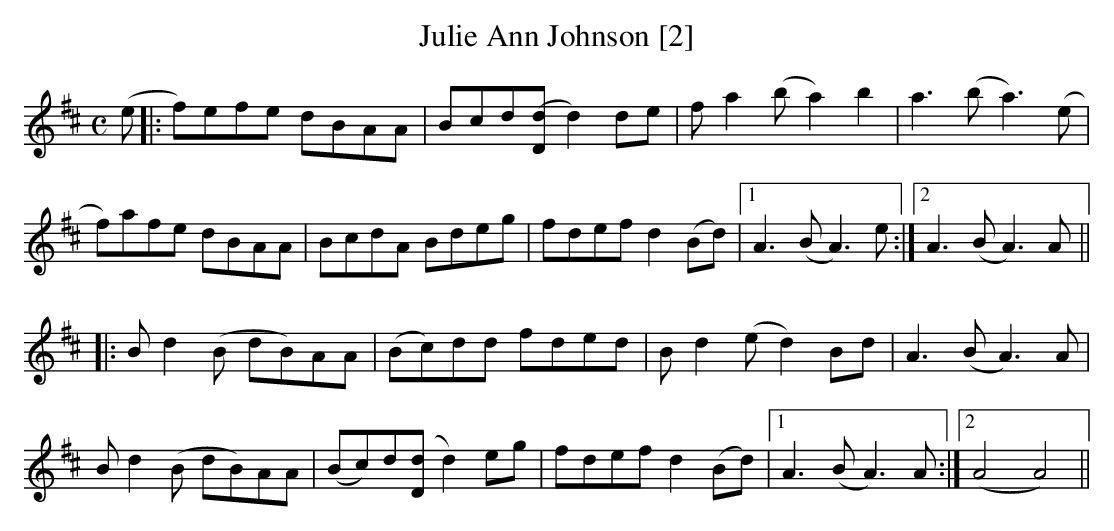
X:1
T:Julie Ann Johnson [2]
M:C
L:1/8
K:D
(e|:f)efe dBAA | Bcd[D(d] d2) de | fa2(b a2)b2 | a3(b a3) (e |
f)afe dBAA | BcdA Bdeg | fdef d2 (Bd) |1 A3(B A3)e:|2 A3(B A3) A||
|:Bd2(B dB)AA | (Bc)dd fded | Bd2(e d2) Bd | A3(B A3) A|
Bd2(B dB)AA | (Bc)d([Dd]d2) eg | fdef d2(Bd)|1 A3(B A3)A:|2 (A4A4)||
